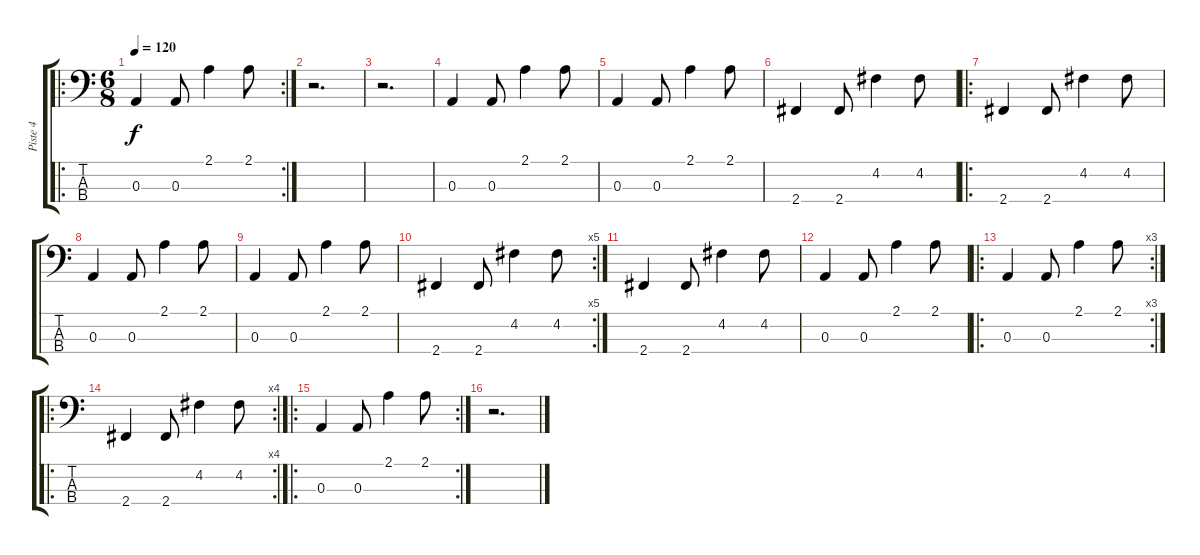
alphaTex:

\track ("Piste 4" "Piste 4") {instrument electricbassfinger}
\staff {score tabs}
\tuning (G2 D2 A1 E1) {hide}
\ro
\rc 2
\ts (6 8)
\tempo 120
\clef f4
\ks c
0.3.4{dy f} 0.3.8 2.1.4 2.1.8 |
r.2{d} |
r.2{d} |
0.3.4 0.3.8 2.1.4 2.1.8 |
0.3.4 0.3.8 2.1.4 2.1.8 |
2.4.4 2.4.8 4.2.4 4.2.8 |
\ro
2.4.4 2.4.8 4.2.4 4.2.8 |
0.3.4 0.3.8 2.1.4 2.1.8 |
0.3.4 0.3.8 2.1.4 2.1.8 |
\rc 5
2.4.4 2.4.8 4.2.4 4.2.8 |
2.4.4 2.4.8 4.2.4 4.2.8 |
0.3.4 0.3.8 2.1.4 2.1.8 |
\ro
\rc 3
0.3.4 0.3.8 2.1.4 2.1.8 |
\ro
\rc 4
2.4.4 2.4.8 4.2.4 4.2.8 |
\ro
\rc 2
0.3.4 0.3.8 2.1.4 2.1.8 |
r.2{d}
